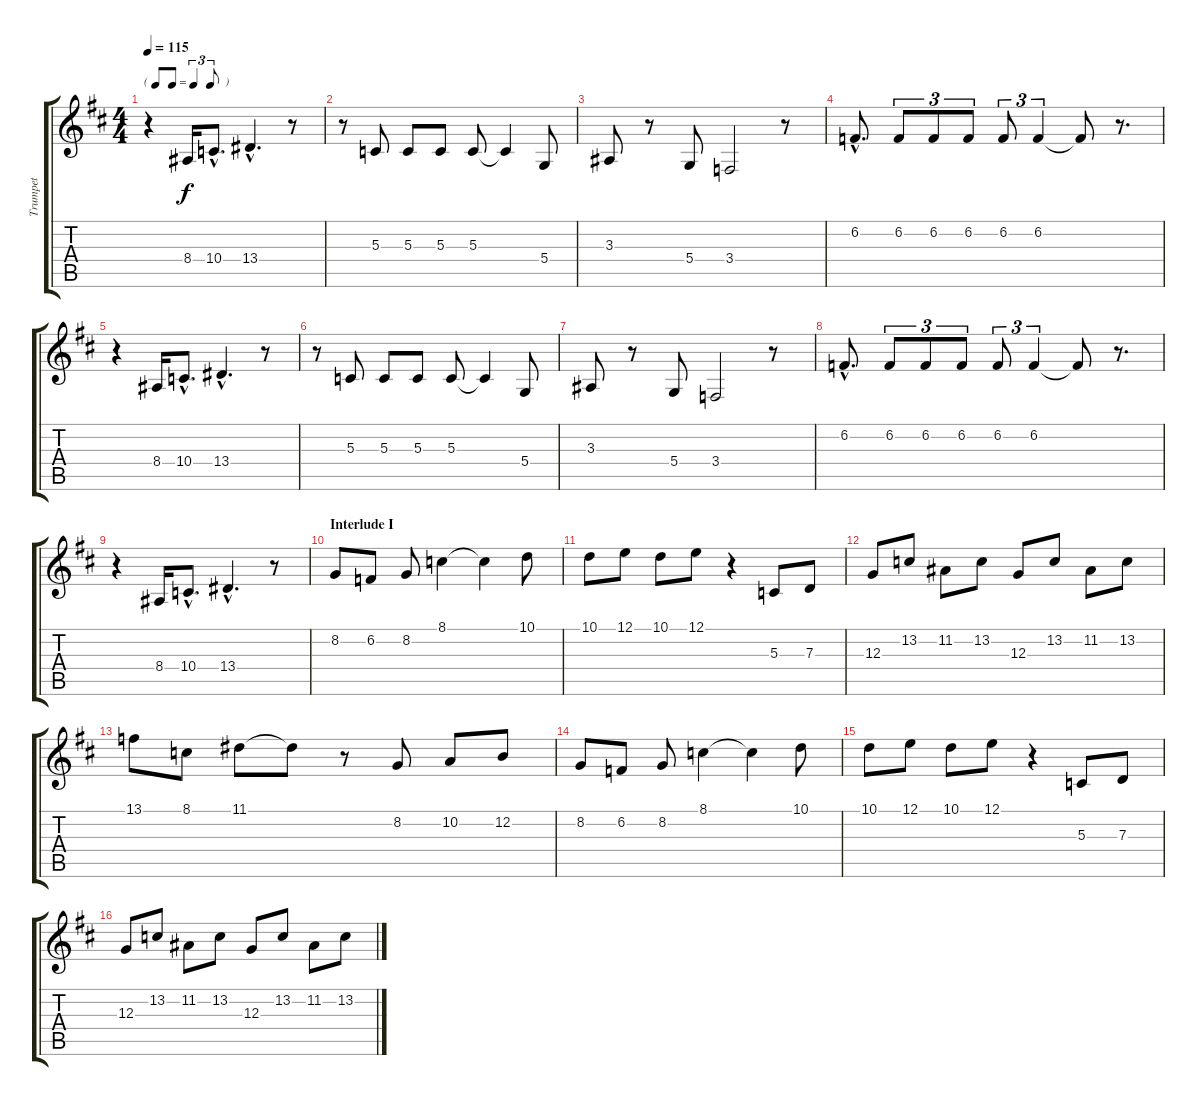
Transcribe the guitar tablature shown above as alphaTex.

\track ("Trumpet" "Trumpet") {instrument trumpet}
\staff {score tabs}
\tuning (E4 B3 G3 D3 A2 E2) {hide}
\ts (4 4)
\tf triplet8th
\tempo 115
\clef g2
\ks d
r.4{dy f} 8.4.16 10.4{hac}.8{d} 13.4{hac}.4{d} r.8 |
r.8 5.3.8 5.3.8 5.3.8 5.3.8 5.3{t}.4 5.4.8 |
3.3.8 r.8 5.4.8 3.4.2 r.8 |
6.2{hac}.8{d} 6.2.8{tu (3 2)} 6.2.8{tu (3 2)} 6.2.8{tu (3 2)} 6.2.8{tu (3 2)} 6.2.4{tu (3 2)} 6.2{t}.8 r.8{d} |
r.4 8.4.16 10.4{hac}.8{d} 13.4{hac}.4{d} r.8 |
r.8 5.3.8 5.3.8 5.3.8 5.3.8 5.3{t}.4 5.4.8 |
3.3.8 r.8 5.4.8 3.4.2 r.8 |
6.2{hac}.8{d} 6.2.8{tu (3 2)} 6.2.8{tu (3 2)} 6.2.8{tu (3 2)} 6.2.8{tu (3 2)} 6.2.4{tu (3 2)} 6.2{t}.8 r.8{d} |
r.4 8.4.16 10.4{hac}.8{d} 13.4{hac}.4{d} r.8 |
\section ("" "Interlude I")
8.2.8{volume 15} 6.2.8 8.2.8 8.1.4 8.1{t}.4 10.1.8 |
10.1.8 12.1.8 10.1.8 12.1.8 r.4 5.3.8 7.3.8 |
12.3.8 13.2.8 11.2.8 13.2.8 12.3.8 13.2.8 11.2.8 13.2.8 |
13.1.8 8.1.8 11.1.8 11.1{t}.8 r.8 8.2.8 10.2.8 12.2.8 |
8.2.8 6.2.8 8.2.8 8.1.4 8.1{t}.4 10.1.8 |
10.1.8 12.1.8 10.1.8 12.1.8 r.4 5.3.8 7.3.8 |
12.3.8 13.2.8 11.2.8 13.2.8 12.3.8 13.2.8 11.2.8 13.2.8
